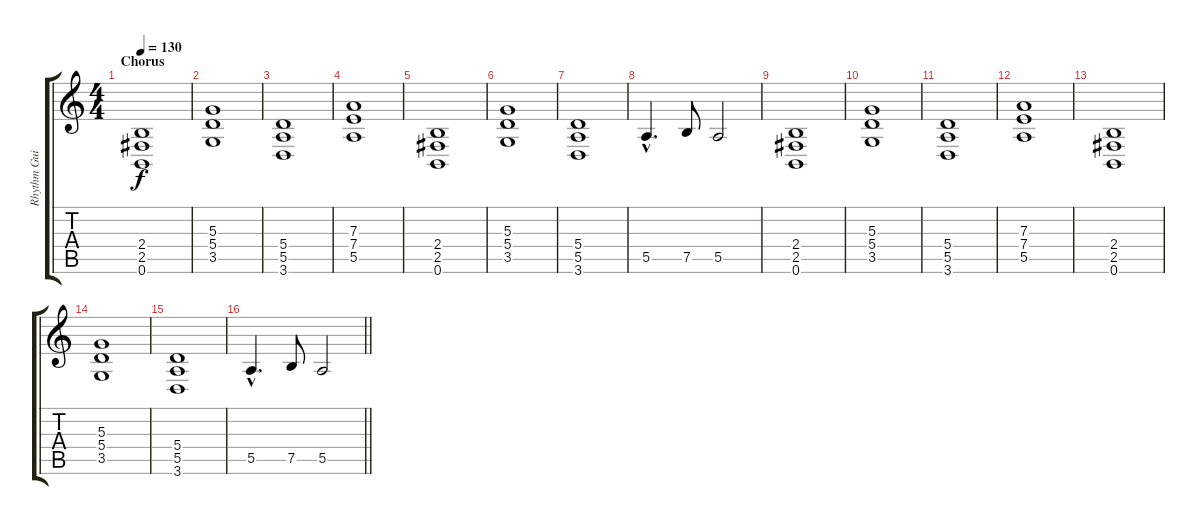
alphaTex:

\track ("Rhythm Guitar" "Rhythm Gui") {instrument distortionguitar}
\staff {score tabs}
\tuning (B3 Gb3 D3 A2 E2 B1) {hide}
\ts (4 4)
\section ("" "Chorus")
\tempo 130
\clef g2
\ks c
(2.4 2.5 0.6).1{dy f} |
(5.3 5.4 3.5).1 |
(5.4 5.5 3.6).1 |
(7.3 7.4 5.5).1 |
(2.4 2.5 0.6).1 |
(5.3 5.4 3.5).1 |
(5.4 5.5 3.6).1 |
5.5{hac}.4{d} 7.5.8 5.5.2 |
(2.4 2.5 0.6).1 |
(5.3 5.4 3.5).1 |
(5.4 5.5 3.6).1 |
(7.3 7.4 5.5).1 |
(2.4 2.5 0.6).1 |
(5.3 5.4 3.5).1 |
(5.4 5.5 3.6).1 |
\barLineRight lightlight
5.5{hac}.4{d} 7.5.8 5.5.2
